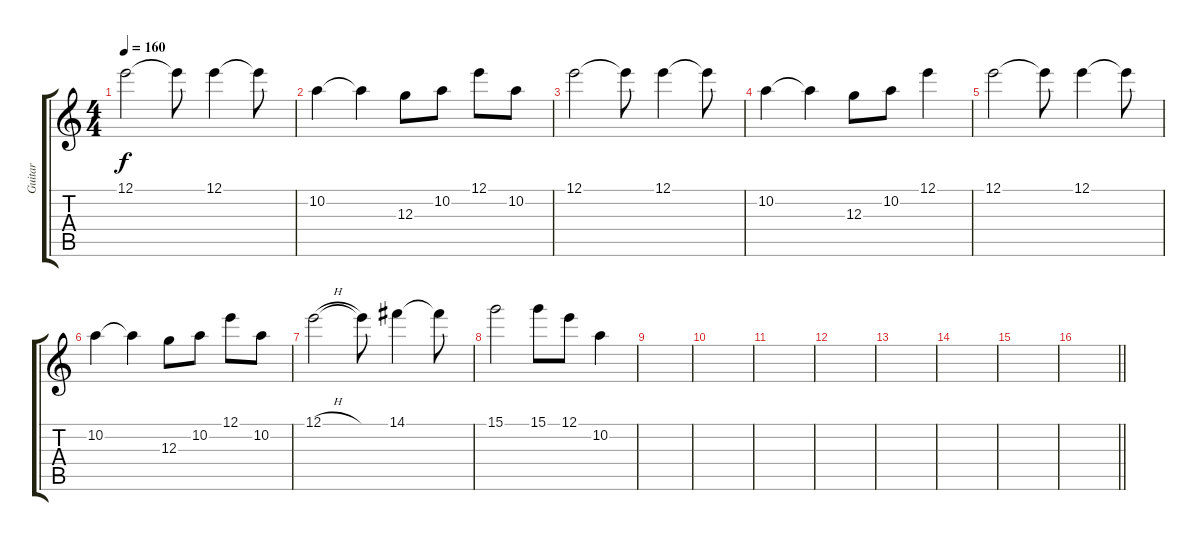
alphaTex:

\track ("Guitar" "Guitar") {instrument overdrivenguitar}
\staff {score tabs}
\tuning (E4 B3 G3 D3 A2 E2) {hide}
\ts (4 4)
\tempo 160
\clef g2
\ks c
12.1.2{dy f} 12.1{t}.8 12.1.4 12.1{t}.8 |
10.2.4 10.2{t}.4 12.3.8 10.2.8 12.1.8 10.2.8 |
12.1.2 12.1{t}.8 12.1.4 12.1{t}.8 |
10.2.4 10.2{t}.4 12.3.8 10.2.8 12.1.4 |
12.1.2 12.1{t}.8 12.1.4 12.1{t}.8 |
10.2.4 10.2{t}.4 12.3.8 10.2.8 12.1.8 10.2.8 |
12.1{h}.2 12.1{t}.8 14.1.4 14.1{t}.8 |
15.1.2 15.1.8 12.1.8 10.2.4 |
|
|
|
|
|
|
|
\barLineRight lightlight
